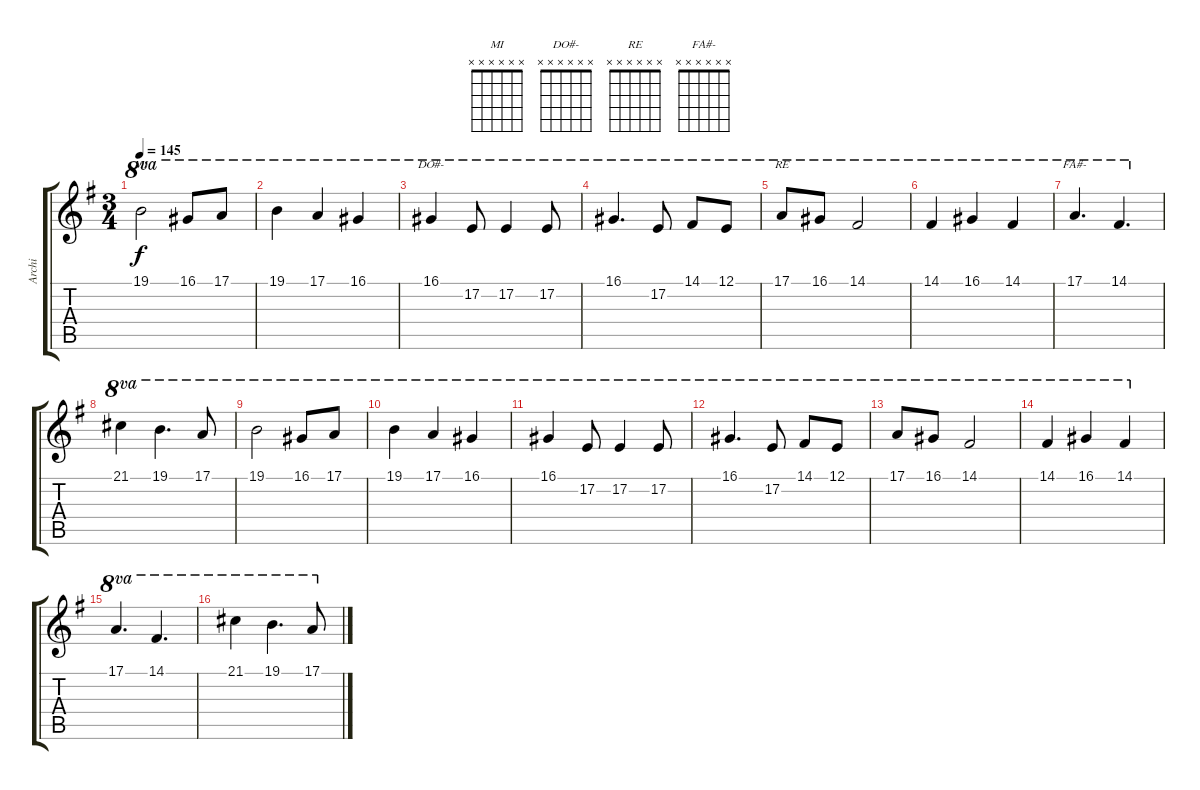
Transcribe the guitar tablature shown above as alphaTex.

\track ("Archi" "Archi") {instrument stringensemble1}
\staff {score tabs}
\tuning (E4 B3 G3 D3 A2 E2) {hide}
\chord ("MI" x x x x x x)
\chord ("DO#-" x x x x x x)
\chord ("RE" x x x x x x)
\chord ("FA#-" x x x x x x)
\ts (3 4)
\tempo 145
\clef g2
\ks g
19.1.2{ch "MI" ot 8va dy f} 16.1.8{ot 8va} 17.1.8{ot 8va} |
19.1.4{ot 8va} 17.1.4{ot 8va} 16.1.4{ot 8va} |
16.1.4{ch "DO#-" ot 8va} 17.2.8{ot 8va} 17.2.4{ot 8va} 17.2.8{ot 8va} |
16.1.4{d ot 8va} 17.2.8{ot 8va} 14.1.8{ot 8va} 12.1.8{ot 8va} |
17.1.8{ch "RE" ot 8va} 16.1.8{ot 8va} 14.1.2{ot 8va} |
14.1.4{ot 8va} 16.1.4{ot 8va} 14.1.4{ot 8va} |
17.1.4{d ch "FA#-" ot 8va} 14.1.4{d ot 8va} |
21.1.4{ot 8va} 19.1.4{d ot 8va} 17.1.8{ot 8va} |
19.1.2{ot 8va} 16.1.8{ot 8va} 17.1.8{ot 8va} |
19.1.4{ot 8va} 17.1.4{ot 8va} 16.1.4{ot 8va} |
16.1.4{ot 8va} 17.2.8{ot 8va} 17.2.4{ot 8va} 17.2.8{ot 8va} |
16.1.4{d ot 8va} 17.2.8{ot 8va} 14.1.8{ot 8va} 12.1.8{ot 8va} |
17.1.8{ot 8va} 16.1.8{ot 8va} 14.1.2{ot 8va} |
14.1.4{ot 8va} 16.1.4{ot 8va} 14.1.4{ot 8va} |
17.1.4{d ot 8va} 14.1.4{d ot 8va} |
21.1.4{ot 8va} 19.1.4{d ot 8va} 17.1.8{ot 8va}
